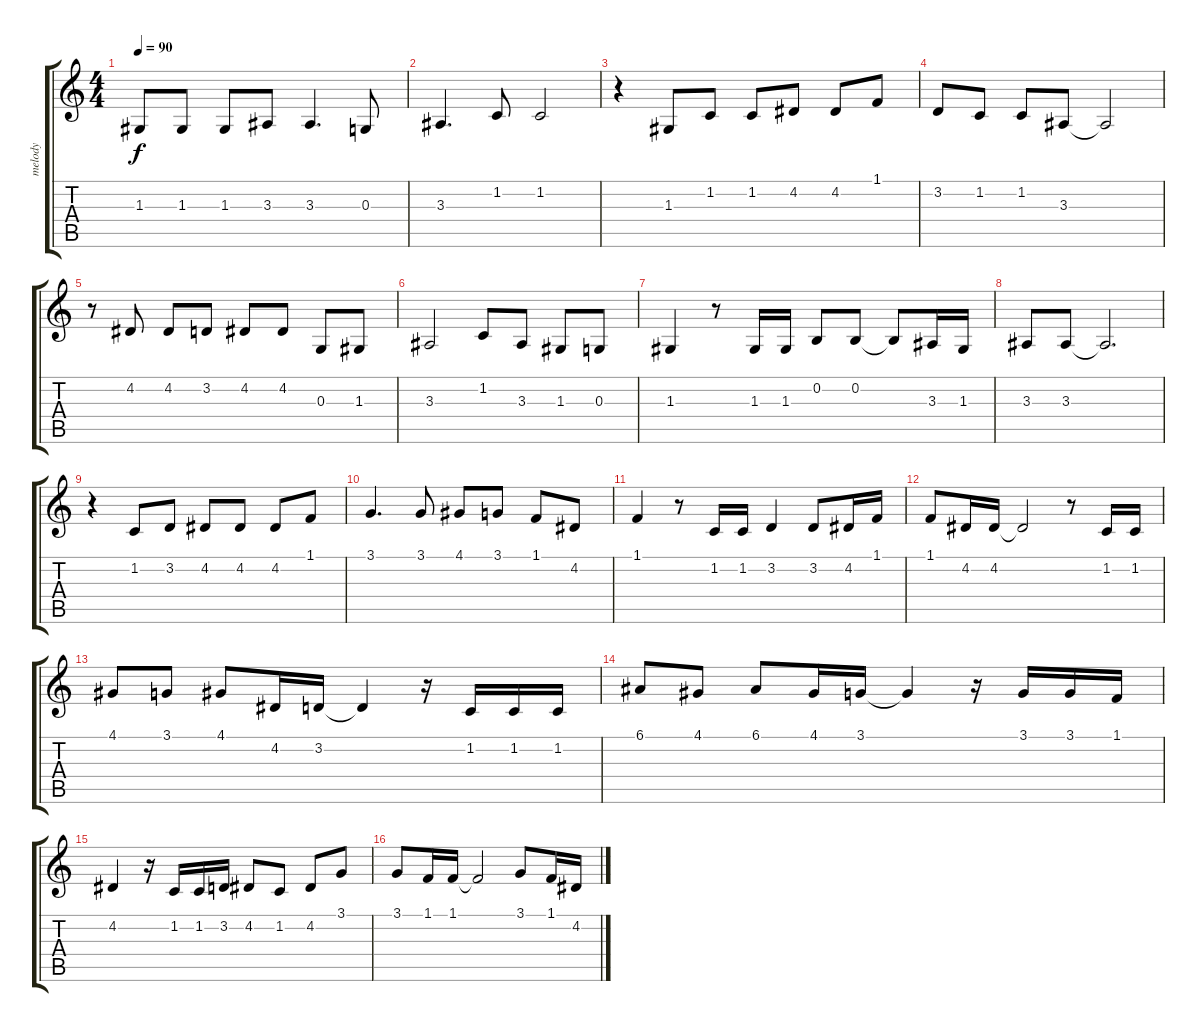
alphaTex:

\track ("melody" "melody") {instrument flute}
\staff {score tabs}
\tuning (E4 B3 G3 D3 A2 E2) {hide}
\ts (4 4)
\tempo 90
\clef g2
\ks c
1.3.8{dy f} 1.3.8 1.3.8 3.3.8 3.3.4{d} 0.3.8 |
3.3.4{d} 1.2.8 1.2.2 |
r.4 1.3.8 1.2.8 1.2.8 4.2.8 4.2.8 1.1.8 |
3.2.8 1.2.8 1.2.8 3.3.8 3.3{t}.2 |
r.8 4.2.8 4.2.8 3.2.8 4.2.8 4.2.8 0.3.8 1.3.8 |
3.3.2 1.2.8 3.3.8 1.3.8 0.3.8 |
1.3.4 r.8 1.3.16 1.3.16 0.2.8 0.2.8 0.2{t}.8 3.3.16 1.3.16 |
3.3.8 3.3.8 3.3{t}.2{d} |
r.4 1.2.8 3.2.8 4.2.8 4.2.8 4.2.8 1.1.8 |
3.1.4{d} 3.1.8 4.1.8 3.1.8 1.1.8 4.2.8 |
1.1.4 r.8 1.2.16 1.2.16 3.2.4 3.2.8 4.2.16 1.1.16 |
1.1.8 4.2.16 4.2.16 4.2{t}.2 r.8 1.2.16 1.2.16 |
4.1.8 3.1.8 4.1.8 4.2.16 3.2.16 3.2{t}.4 r.16 1.2.16 1.2.16 1.2.16 |
6.1.8 4.1.8 6.1.8 4.1.16 3.1.16 3.1{t}.4 r.16 3.1.16 3.1.16 1.1.16 |
4.2.4 r.16 1.2.16 1.2.16 3.2.16 4.2.8 1.2.8 4.2.8 3.1.8 |
3.1.8 1.1.16 1.1.16 1.1{t}.2 3.1.8 1.1.16 4.2.16
